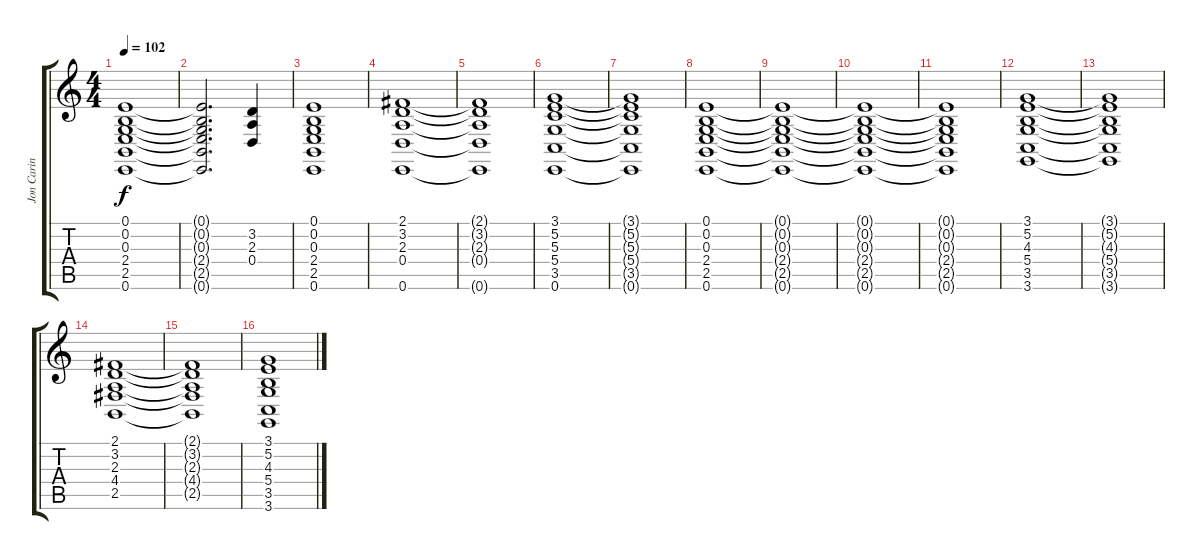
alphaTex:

\track ("Jon Carin" "Jon Carin") {instrument pad3polysynth}
\staff {score tabs}
\tuning (E4 B3 G3 D3 A2 E2) {hide}
\ts (4 4)
\tempo 102
\clef g2
\ks c
(0.1 0.2 0.3 2.4 2.5 0.6).1{dy f} |
(0.1{t} 0.2{t} 0.3{t} 2.4{t} 2.5{t} 0.6{t}).2{d} (3.2 2.3 0.4).4 |
(0.1 0.2 0.3 2.4 2.5 0.6).1 |
(2.1 3.2 2.3 0.4 0.6).1 |
(2.1{t} 3.2{t} 2.3{t} 0.4{t} 0.6{t}).1 |
(3.1 5.2 5.3 5.4 3.5 0.6).1 |
(3.1{t} 5.2{t} 5.3{t} 5.4{t} 3.5{t} 0.6{t}).1 |
(0.1 0.2 0.3 2.4 2.5 0.6).1 |
(0.1{t} 0.2{t} 0.3{t} 2.4{t} 2.5{t} 0.6{t}).1 |
(0.1{t} 0.2{t} 0.3{t} 2.4{t} 2.5{t} 0.6{t}).1 |
(0.1{t} 0.2{t} 0.3{t} 2.4{t} 2.5{t} 0.6{t}).1 |
(3.1 5.2 4.3 5.4 3.5 3.6).1 |
(3.1{t} 5.2{t} 4.3{t} 5.4{t} 3.5{t} 3.6{t}).1 |
(2.1 3.2 2.3 4.4 2.5).1 |
(2.1{t} 3.2{t} 2.3{t} 4.4{t} 2.5{t}).1 |
(3.1 5.2 4.3 5.4 3.5 3.6).1
